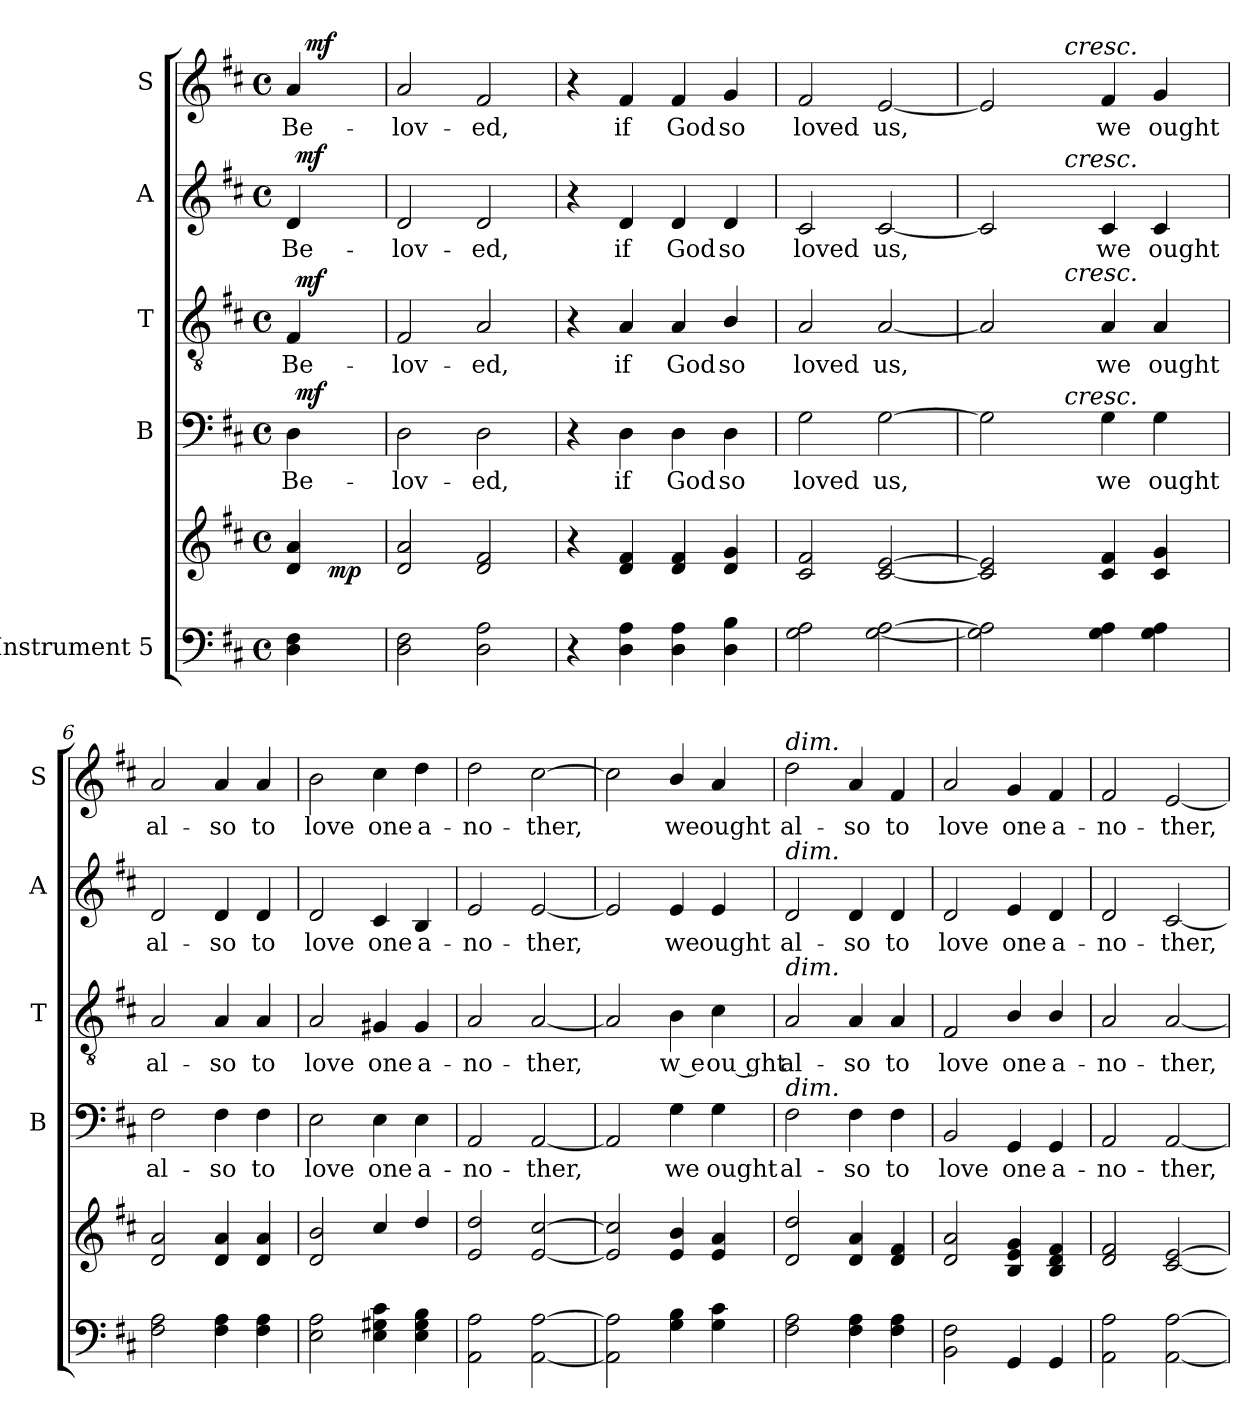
**kern	**kern	**dynam	**kern	**text	**dynam	**kern	**text	**dynam	**kern	**text	**dynam	**kern	**text	**dynam
*part5	*part5	*part5	*part4	*part4	*part4	*part3	*part3	*part3	*part2	*part2	*part2	*part1	*part1	*part1
*staff6	*staff5	*staff5/6	*staff4	*staff4	*staff4	*staff3	*staff3	*staff3	*staff2	*staff2	*staff2	*staff1	*staff1	*staff1
*I"Instrument 5	*	*	*I"B	*	*	*I"T	*	*	*I"A	*	*	*I"S	*	*
*	*	*	*I'B	*	*	*I'T	*	*	*I'A	*	*	*I'S	*	*
!!LO:PB:g=z
*stria5	*stria5	*	*stria5	*	*	*stria5	*	*	*stria5	*	*	*stria5	*	*
*clefF4	*clefG2	*	*clefF4	*	*	*clefGv2	*	*	*clefG2	*	*	*clefG2	*	*
*k[f#c#]	*k[f#c#]	*	*k[f#c#]	*	*	*k[f#c#]	*	*	*k[f#c#]	*	*	*k[f#c#]	*	*
*D:	*D:	*	*D:	*	*	*D:	*	*	*D:	*	*	*D:	*	*
*M4/4	*M4/4	*	*M4/4	*	*	*M4/4	*	*	*M4/4	*	*	*M4/4	*	*
*met(c)	*met(c)	*	*met(c)	*	*	*met(c)	*	*	*met(c)	*	*	*met(c)	*	*
*MM88	*MM88	*	*MM88	*	*	*MM88	*	*	*MM88	*	*	*MM88	*	*
=1	=1	=1	=1	=1	=1	=1	=1	=1	=1	=1	=1	=1	=1	=1
!	!	!	!	!	!	!	!	!	!	!	!	!LO:TX:a:B:t=Lento	!	!
!	!LO:TX:a:B:t=Lento	!	!	!	!	!	!	!	!	!	!	!	!	!
!	!	!	!	!LO:LY:b:cj	!	!	!LO:LY:b:cj	!	!	!LO:LY:b:cj	!	!	!LO:LY:b:cj	!
*	*^	*	*^	*	*	*^	*	*	*^	*	*	*^	*	*
*	*	*^	*	*	*	*	*	*	*	*	*	*	*	*	*	*	*	*	*
4D\ 4F#\	4a/ 4d/	16.ryy	8ryy	.	4D\	64ryy	Be-	.	4F#/	64ryy	Be-	.	4d/	64ryy	Be-	.	4a/	32ryy	Be-	.
!	!	!	!	!	!	!	!	!LO:DY:b	!	!	!	!LO:DY:b	!	!	!	!LO:DY:b	!	!	!	!
.	.	.	.	.	.	8...ryy	.	mf	.	8...ryy	.	mf	.	8...ryy	.	mf	.	.	.	.
!	!	!	!	!	!	!	!	!	!	!	!	!	!	!	!	!	!	!	!	!LO:DY:b
.	.	.	.	.	.	.	.	.	.	.	.	.	.	.	.	.	.	8..ryy	.	mf
!	!	!	!	!LO:DY:b	!	!	!	!	!	!	!	!	!	!	!	!	!	!	!	!
.	.	8ryy	.	mp	.	.	.	.	.	.	.	.	.	.	.	.	.	.	.	.
*	*MM88	*	*	*	*	*	*	*	*	*	*	*	*	*	*	*	*	*	*	*
.	.	.	8ryy	.	.	.	.	.	.	.	.	.	.	.	.	.	.	.	.	.
.	.	32ryy	.	.	.	.	.	.	.	.	.	.	.	.	.	.	.	.	.	.
=2	=2	=2	=2	=2	=2	=2	=2	=2	=2	=2	=2	=2	=2	=2	=2	=2	=2	=2	=2	=2
!	!	!	!	!	!	!	!LO:LY:b:cj	!	!	!	!LO:LY:b:cj	!	!	!	!LO:LY:b:cj	!	!	!	!LO:LY:b:cj	!
*	*v	*v	*v	*	*	*	*	*	*v	*v	*	*	*v	*v	*	*	*v	*v	*	*
*	*	*	*v	*v	*	*	*	*	*	*	*	*	*	*	*
2D\ 2F#\	2d/ 2a/	.	2D\	-lov-	.	2F#/	-lov-	.	2d/	-lov-	.	2a/	-lov-	.
!	!	!	!	!LO:LY:b:cj	!	!	!LO:LY:b:cj	!	!	!LO:LY:b:cj	!	!	!LO:LY:b:cj	!
2A\ 2D\	2d/ 2f#/	.	2D\	-ed,	.	2A/	-ed,	.	2d/	-ed,	.	2f#/	-ed,	.
=3	=3	=3	=3	=3	=3	=3	=3	=3	=3	=3	=3	=3	=3	=3
4r	4r	.	4r	.	.	4r	.	.	4r	.	.	4r	.	.
!	!	!	!	!LO:LY:b:cj	!	!	!LO:LY:b:cj	!	!	!LO:LY:b:cj	!	!	!LO:LY:b:cj	!
4D\ 4A\	4d/ 4f#/	.	4D\	if	.	4A/	if	.	4d/	if	.	4f#/	if	.
!	!	!	!	!LO:LY:b:cj	!	!	!LO:LY:b:cj	!	!	!LO:LY:b:cj	!	!	!LO:LY:b:cj	!
4A\ 4D\	4d/ 4f#/	.	4D\	God	.	4A/	God	.	4d/	God	.	4f#/	God	.
!	!	!	!	!LO:LY:b:cj	!	!	!LO:LY:b:cj	!	!	!LO:LY:b:cj	!	!	!LO:LY:b:cj	!
4B\ 4D\	4g/ 4d/	.	4D\	so	.	4B/	so	.	4d/	so	.	4g/	so	.
=4	=4	=4	=4	=4	=4	=4	=4	=4	=4	=4	=4	=4	=4	=4
!	!	!	!	!LO:LY:b:cj	!	!	!LO:LY:b:cj	!	!	!LO:LY:b:cj	!	!	!LO:LY:b:cj	!
2G\ 2A\	2c#/ 2f#/	.	2G\	loved	.	2A/	loved	.	2c#/	loved	.	2f#/	loved	.
!	!	!	!	!LO:LY:b:cj	!	!	!LO:LY:b:cj	!	!	!LO:LY:b:cj	!	!	!LO:LY:b:cj	!
[<2G\ [>2A\	[<2c#/ [>2e/	.	[>2G\	us,	.	[<2A/	us,	.	[<2c#/	us,	.	[<2e/	us,	.
=5	=5	=5	=5	=5	=5	=5	=5	=5	=5	=5	=5	=5	=5	=5
*	*	*	*^	*	*	*^	*	*	*^	*	*	*^	*	*
2G\] 2A\]	2c#/] 2e/]	.	2G\]	4ryy	.	.	2A/]	4ryy	.	.	2c#/]	4ryy	.	.	2e/]	4ryy	.	.
.	.	.	.	16..ryy	.	.	.	16..ryy	.	.	.	16..ryy	.	.	.	16..ryy	.	.
!	!	!	!	!	!	!	!	!	!	!	!	!	!	!	!	!LO:TX:a:i:t=cresc.	!	!
!	!	!	!	!	!	!	!	!	!	!	!	!LO:TX:a:i:t=cresc.	!	!	!	!	!	!
!	!	!	!	!	!	!	!	!LO:TX:a:i:t=cresc.	!	!	!	!	!	!	!	!	!	!
!	!	!	!	!LO:TX:a:i:t=cresc.	!	!	!	!	!	!	!	!	!	!	!	!	!	!
.	.	.	.	2ryy	.	.	.	2ryy	.	.	.	2ryy	.	.	.	2ryy	.	.
!	!	!	!	!	!LO:LY:b:cj	!	!	!	!LO:LY:b:cj	!	!	!	!LO:LY:b:cj	!	!	!	!LO:LY:b:cj	!
4G\ 4A\	4c#/ 4f#/	.	4G\	.	we	.	4A/	.	we	.	4c#/	.	we	.	4f#/	.	we	.
!	!	!	!	!	!LO:LY:b:cj	!	!	!	!LO:LY:b:cj	!	!	!	!LO:LY:b:cj	!	!	!	!LO:LY:b:cj	!
4G\ 4A\	4g/ 4c#/	.	4G\	.	ought	.	4A/	.	ought	.	4c#/	.	ought	.	4g/	.	ought	.
.	.	.	.	8ryy	.	.	.	8ryy	.	.	.	8ryy	.	.	.	8ryy	.	.
.	.	.	.	64ryy	.	.	.	64ryy	.	.	.	64ryy	.	.	.	64ryy	.	.
=6	=6	=6	=6	=6	=6	=6	=6	=6	=6	=6	=6	=6	=6	=6	=6	=6	=6	=6
!	!	!	!	!	!LO:LY:b:cj	!	!	!	!LO:LY:b:cj	!	!	!	!LO:LY:b:cj	!	!	!	!LO:LY:b:cj	!
*	*	*	*v	*v	*	*	*	*	*	*	*v	*v	*	*	*v	*v	*	*
*	*	*	*	*	*	*v	*v	*	*	*	*	*	*	*	*
2F#\ 2A\	2a/ 2d/	.	2F#\	al-	.	2A/	al-	.	2d/	al-	.	2a/	al-	.
!	!	!	!	!LO:LY:b:cj	!	!	!LO:LY:b:cj	!	!	!LO:LY:b:cj	!	!	!LO:LY:b:cj	!
4A\ 4F#\	4d/ 4a/	.	4F#\	-so	.	4A/	-so	.	4d/	-so	.	4a/	-so	.
!	!	!	!	!LO:LY:b:cj	!	!	!LO:LY:b:cj	!	!	!LO:LY:b:cj	!	!	!LO:LY:b:cj	!
4A\ 4F#\	4d/ 4a/	.	4F#\	to	.	4A/	to	.	4d/	to	.	4a/	to	.
=7	=7	=7	=7	=7	=7	=7	=7	=7	=7	=7	=7	=7	=7	=7
!	!	!	!	!LO:LY:b:cj	!	!	!LO:LY:b:cj	!	!	!LO:LY:b:cj	!	!	!LO:LY:b:cj	!
2E\ 2A\	2d/ 2b/	.	2E\	love	.	2A/	love	.	2d/	love	.	2b\	love	.
!	!	!	!	!LO:LY:b:cj	!	!	!LO:LY:b:cj	!	!	!LO:LY:b:cj	!	!	!LO:LY:b:cj	!
4E\ 4c#\ 4G#X\	4cc#/	.	4E\	one	.	4G#X/	one	.	4c#/	one	.	4cc#\	one	.
!	!	!	!	!LO:LY:b:cj	!	!	!LO:LY:b:cj	!	!	!LO:LY:b:cj	!	!	!LO:LY:b:cj	!
4B\ 4G#\ 4E\	4dd/	.	4E\	a-	.	4G#/	a-	.	4B/	a-	.	4dd\	a-	.
!!LO:LB:g=z
=8	=8	=8	=8	=8	=8	=8	=8	=8	=8	=8	=8	=8	=8	=8
!	!	!	!	!LO:LY:b:cj	!	!	!LO:LY:b:cj	!	!	!LO:LY:b:cj	!	!	!LO:LY:b:cj	!
2AA\ 2A\	2dd/ 2e/	.	2AA/	-no-	.	2A/	-no-	.	2e/	-no-	.	2dd\	-no-	.
!	!	!	!	!LO:LY:b:cj	!	!	!LO:LY:b:cj	!	!	!LO:LY:b:cj	!	!	!LO:LY:b:cj	!
[>2A\ [<2AA\	[<2e/ [>2cc#/	.	[<2AA/	-ther,	.	[<2A/	-ther,	.	[<2e/	-ther,	.	[>2cc#\	-ther,	.
=9	=9	=9	=9	=9	=9	=9	=9	=9	=9	=9	=9	=9	=9	=9
2AA\] 2A\]	2cc#/] 2e/]	.	2AA/]	.	.	2A/]	.	.	2e/]	.	.	2cc#\]	.	.
!	!	!	!	!LO:LY:b:cj	!	!	!LO:LY:b:rj	!	!	!LO:LY:b:cj	!	!	!LO:LY:b:cj	!
4B\ 4G\	4e/ 4b/	.	4G\	we	.	4B\	w e	.	4e/	we	.	4b/	we	.
!	!	!	!	!LO:LY:b:cj	!	!	!LO:LY:b:rj	!	!	!LO:LY:b:cj	!	!	!LO:LY:b:cj	!
4c#\ 4G\	4e/ 4a/	.	4G\	ought	.	4c#\	ou ght	.	4e/	ought	.	4a/	ought	.
=10	=10	=10	=10	=10	=10	=10	=10	=10	=10	=10	=10	=10	=10	=10
!	!	!	!	!	!	!	!	!	!	!	!	!LO:TX:a:i:t=dim.	!	!
!	!	!	!	!	!	!	!	!	!LO:TX:a:i:t=dim.	!	!	!	!	!
!	!	!	!	!	!	!LO:TX:a:i:t=dim.	!	!	!	!	!	!	!	!
!	!	!	!LO:TX:a:i:t=dim.	!	!	!	!	!	!	!	!	!	!	!
!	!	!	!	!LO:LY:b:cj	!	!	!LO:LY:b:cj	!	!	!LO:LY:b:cj	!	!	!LO:LY:b:cj	!
2F#\ 2A\	2dd/ 2d/	.	2F#\	al-	.	2A/	al-	.	2d/	al-	.	2dd\	al-	.
!	!	!	!	!LO:LY:b:cj	!	!	!LO:LY:b:cj	!	!	!LO:LY:b:cj	!	!	!LO:LY:b:cj	!
4A\ 4F#\	4d/ 4a/	.	4F#\	-so	.	4A/	-so	.	4d/	-so	.	4a/	-so	.
!	!	!	!	!LO:LY:b:cj	!	!	!LO:LY:b:cj	!	!	!LO:LY:b:cj	!	!	!LO:LY:b:cj	!
4A\ 4F#\	4d/ 4f#/	.	4F#\	to	.	4A/	to	.	4d/	to	.	4f#/	to	.
=11	=11	=11	=11	=11	=11	=11	=11	=11	=11	=11	=11	=11	=11	=11
!	!	!	!	!LO:LY:b:cj	!	!	!LO:LY:b:cj	!	!	!LO:LY:b:cj	!	!	!LO:LY:b:cj	!
2F#\ 2BB\	2d/ 2a/	.	2BB/	love	.	2F#/	love	.	2d/	love	.	2a/	love	.
!	!	!	!	!LO:LY:b:cj	!	!	!LO:LY:b:cj	!	!	!LO:LY:b:cj	!	!	!LO:LY:b:cj	!
4GG/	4B/ 4e/ 4g/	.	4GG/	one	.	4B/	one	.	4e/	one	.	4g/	one	.
!	!	!	!	!LO:LY:b:cj	!	!	!LO:LY:b:cj	!	!	!LO:LY:b:cj	!	!	!LO:LY:b:cj	!
4GG/	4d/ 4f#/ 4B/	.	4GG/	a-	.	4B/	a-	.	4d/	a-	.	4f#/	a-	.
=12	=12	=12	=12	=12	=12	=12	=12	=12	=12	=12	=12	=12	=12	=12
!	!	!	!	!LO:LY:b:cj	!	!	!LO:LY:b:cj	!	!	!LO:LY:b:cj	!	!	!LO:LY:b:cj	!
2AA\ 2A\	2d/ 2f#/	.	2AA/	-no-	.	2A/	-no-	.	2d/	-no-	.	2f#/	-no-	.
!	!	!	!	!LO:LY:b:cj	!	!	!LO:LY:b:cj	!	!	!LO:LY:b:cj	!	!	!LO:LY:b:cj	!
[>2A\ [<2AA\	[<2c#/ [>2e/	.	[<2AA/	-ther,	.	[<2A/	-ther,	.	[<2c#/	-ther,	.	[<2e/	-ther,	.
=	=	=	=	=	=	=	=	=	=	=	=	=	=	=
*-	*-	*-	*-	*-	*-	*-	*-	*-	*-	*-	*-	*-	*-	*-
